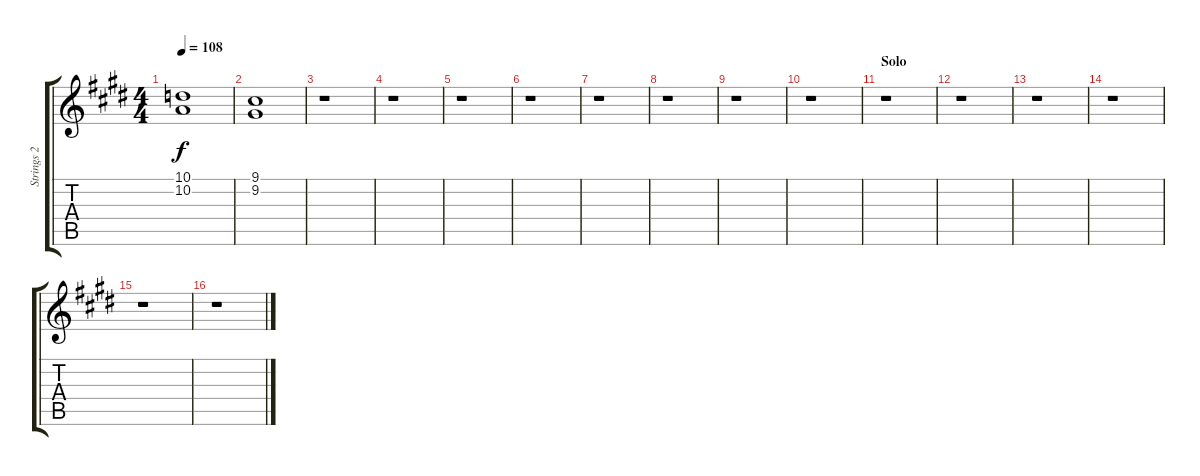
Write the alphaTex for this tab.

\track ("Strings 2" "Strings 2") {instrument stringensemble1}
\staff {score tabs}
\tuning (E4 B3 G3 D3 A2 E2) {hide}
\ts (4 4)
\tempo 108
\clef g2
\ks c#minor
(10.1 10.2).1{dy f} |
(9.1 9.2).1{balance 0} |
r.1 |
r.1 |
r.1 |
r.1 |
r.1 |
r.1 |
r.1 |
r.1 |
\section ("" "Solo")
r.1 |
r.1 |
r.1 |
r.1 |
r.1 |
r.1
